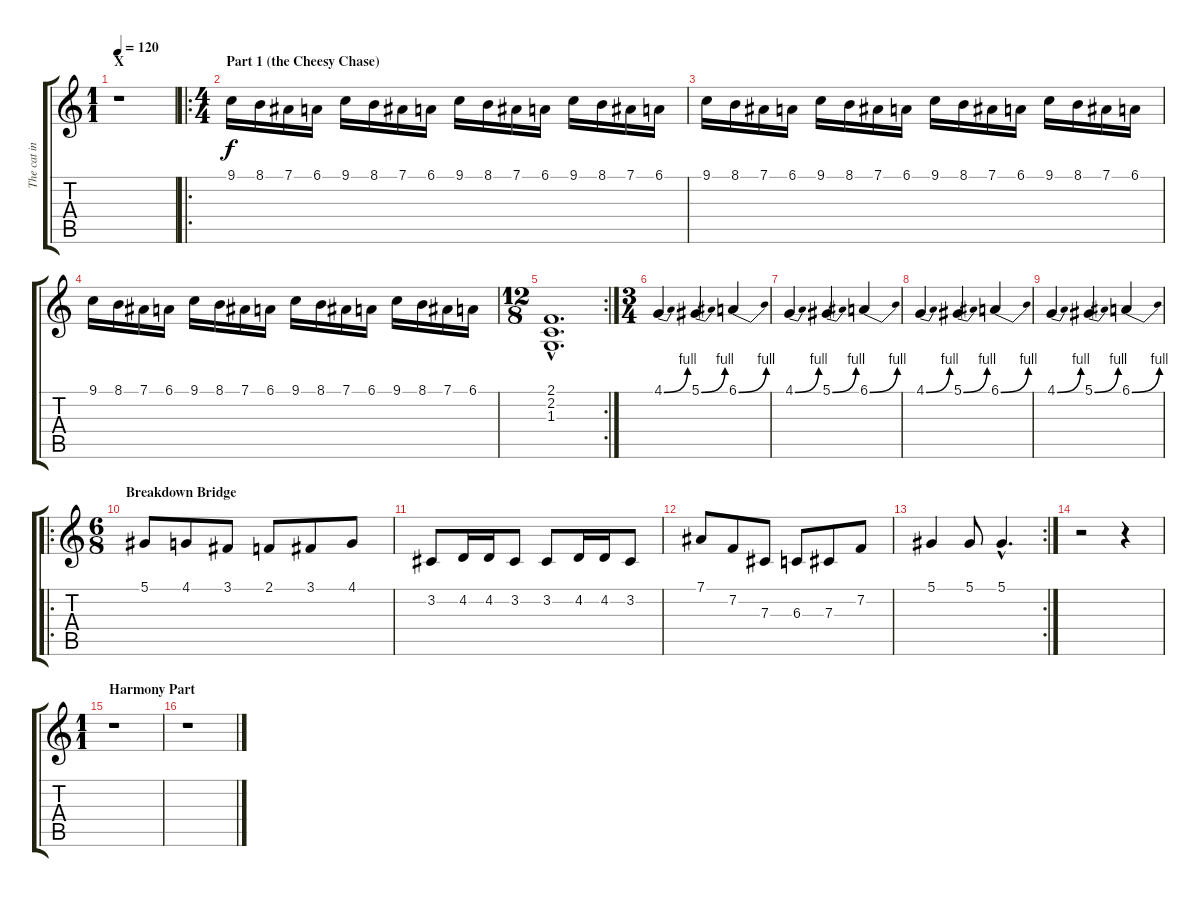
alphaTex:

\track ("The cat in the hat" "The cat in") {instrument orchestralharp}
\staff {score tabs}
\tuning (Eb4 Bb3 Gb3 Db3 Ab2 Db2) {hide}
\ts (1 1)
\section ("" "X")
\tempo 120
\clef g2
\ks c
r.1{dy f instrument orchestralharp} |
\ro
\ts (4 4)
\section ("" "Part 1 (the Cheesy Chase)")
9.1.16 8.1.16 7.1.16 6.1.16 9.1.16 8.1.16 7.1.16 6.1.16 9.1.16 8.1.16 7.1.16 6.1.16 9.1.16 8.1.16 7.1.16 6.1.16 |
9.1.16 8.1.16 7.1.16 6.1.16 9.1.16 8.1.16 7.1.16 6.1.16 9.1.16 8.1.16 7.1.16 6.1.16 9.1.16 8.1.16 7.1.16 6.1.16 |
9.1.16 8.1.16 7.1.16 6.1.16 9.1.16 8.1.16 7.1.16 6.1.16 9.1.16 8.1.16 7.1.16 6.1.16 9.1.16 8.1.16 7.1.16 6.1.16 |
\rc 2
\ts (12 8)
(2.1{hac} 2.2{hac} 1.3{hac}).1{d} |
\ts (3 4)
4.1{be (bend 0 0 60 4)}.4 5.1{be (bend 0 0 60 4)}.4 6.1{be (bend 0 0 60 4)}.4 |
4.1{be (bend 0 0 60 4)}.4 5.1{be (bend 0 0 60 4)}.4 6.1{be (bend 0 0 60 4)}.4 |
4.1{be (bend 0 0 60 4)}.4 5.1{be (bend 0 0 60 4)}.4 6.1{be (bend 0 0 60 4)}.4 |
4.1{be (bend 0 0 60 4)}.4 5.1{be (bend 0 0 60 4)}.4 6.1{be (bend 0 0 60 4)}.4 |
\ro
\ts (6 8)
\section ("" "Breakdown Bridge")
5.1.8 4.1.8 3.1.8 2.1.8 3.1.8 4.1.8 |
3.2.8 4.2.16 4.2.16 3.2.8 3.2.8 4.2.16 4.2.16 3.2.8 |
7.1.8 7.2.8 7.3.8 6.3.8 7.3.8 7.2.8 |
\rc 2
5.1.4 5.1.8 5.1{hac}.4{d} |
r.2 r.4 |
\ts (1 1)
\section ("" "Harmony Part")
r.1 |
r.1
